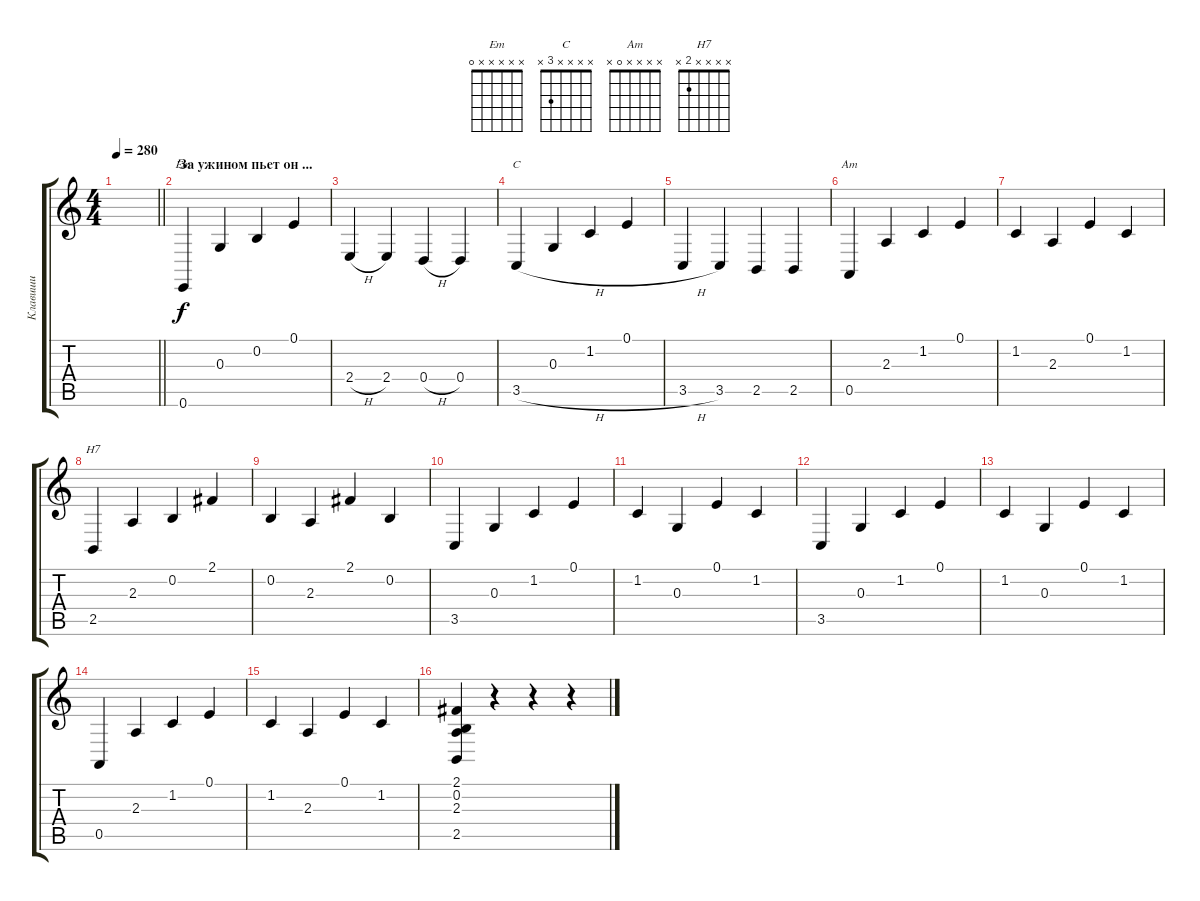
\track ("Клавиши" "Клавиши") {instrument electricpiano1}
\staff {score tabs}
\tuning (E4 B3 G3 D3 A2 E2) {hide}
\chord ("Em" x x x x x 0)
\chord ("C" x x x x 3 x)
\chord ("Am" x x x x 0 x)
\chord ("Н7" x x x x 2 x)
\ts (4 4)
\tempo 280
\clef g2
\barLineRight lightlight
\ks c
|
\section ("" "За ужином пьет он ...")
0.6.4{ch "Em"} 0.3.4 0.2.4 0.1.4 |
2.4{h}.4 2.4.4 0.4{h}.4 0.4.4 |
3.5{h}.4{ch "C"} 0.3.4 1.2.4 0.1.4 |
3.5{h}.4 3.5.4 2.5.4 2.5.4 |
0.5.4{ch "Am"} 2.3.4 1.2.4 0.1.4 |
1.2.4 2.3.4 0.1.4 1.2.4 |
2.5.4{ch "Н7"} 2.3.4 0.2.4 2.1.4 |
0.2.4 2.3.4 2.1.4 0.2.4 |
3.5.4 0.3.4 1.2.4 0.1.4 |
1.2.4 0.3.4 0.1.4 1.2.4 |
3.5.4 0.3.4 1.2.4 0.1.4 |
1.2.4 0.3.4 0.1.4 1.2.4 |
0.5.4 2.3.4 1.2.4 0.1.4 |
1.2.4 2.3.4 0.1.4 1.2.4 |
(2.1 0.2 2.3 2.5).4 r.4 r.4 r.4
